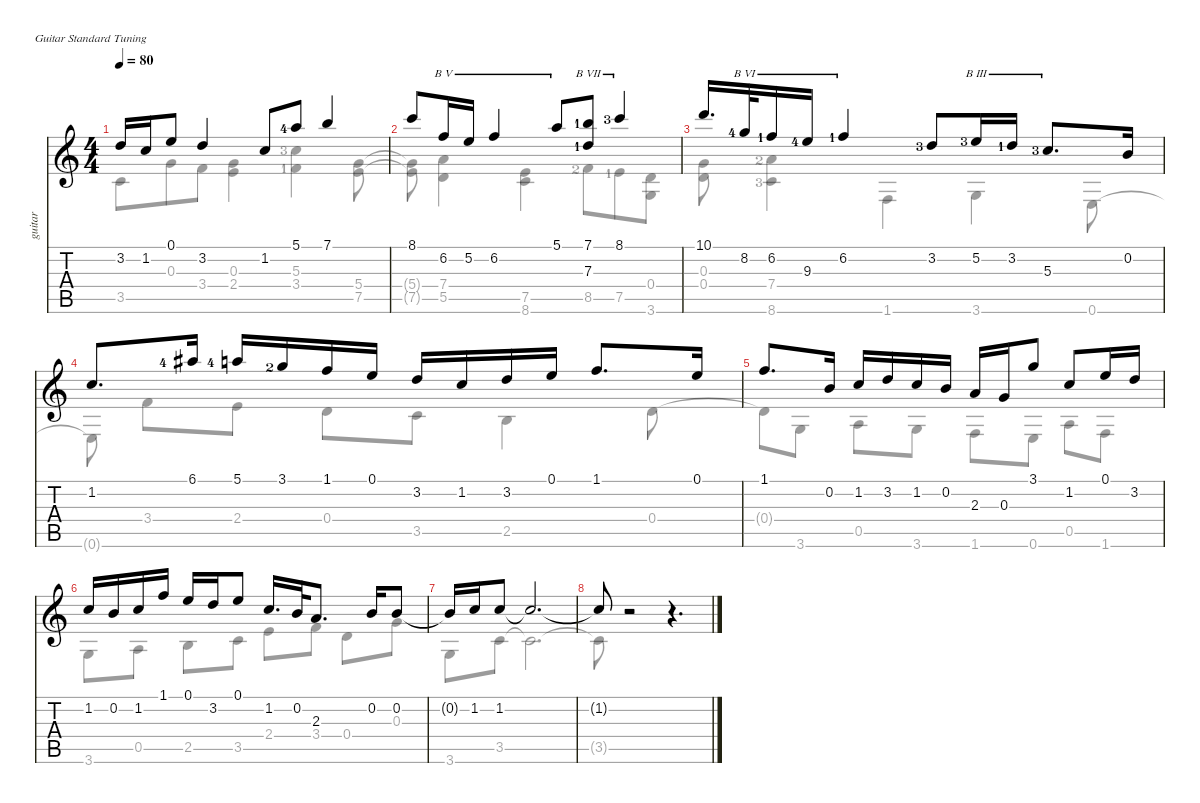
\defaultSystemsLayout 4
\hideDynamics
\bracketExtendMode nobrackets
\otherSystemsTrackNameOrientation horizontal
\track ("Nylon Guitar" "guitar") {instrument acousticguitarnylon}
\staff {score tabs}
\tuning (E4 B3 G3 D3 A2 E2)
\voice
\ts (4 4)
\tempo 80
\clef g2
\ks c
3.2.16{dy mf beam Up} 1.2.16{beam Up} 0.1.8{beam Up} 3.2.4{beam Up} 1.2.8{beam Up} 5.1{lf 5}.8{beam Up} 7.1.4{beam Up} |
8.1.8{beam Up} 6.2.16{barre (5 full) beam Up} 5.2.16{barre (5 full) beam Up} 6.2.4{barre (5 full) beam Up} 5.1.8{barre (5 full) beam Up} (7.1{lf 2} 7.3{lf 2}).8{barre (7 full) beam Up} 8.1{lf 4}.4{barre (7 full) beam Up} |
10.1.16{d beam Up} 8.2{lf 5}.32{barre (6 full) beam Up} 6.2{lf 2}.16{barre (6 full) beam Up} 9.3{lf 5}.16{barre (6 full) beam Up} 6.2{lf 2}.4{barre (6 full) beam Up} 3.2{lf 4}.8{beam Up} 5.2{lf 4}.16{barre (3 full) beam Up} 3.2{lf 2}.16{barre (3 full) beam Up} 5.3{lf 4}.8{d barre (3 full) beam Up} 0.2.16{beam Up} |
1.2.8{d beam Up} 6.1{lf 5 acc #}.16{beam Up} 5.1{lf 5}.16{beam Up} 3.1{lf 3}.16{beam Up} 1.1.16{beam Up} 0.1.16{beam Up} 3.2.16{beam Up} 1.2.16{beam Up} 3.2.16{beam Up} 0.1.16{beam Up} 1.1.8{d beam Up} 0.1.16{beam Up} |
1.1.8{d beam Up} 0.2.16{beam Up} 1.2.16{beam Up} 3.2.16{beam Up} 1.2.16{beam Up} 0.2.16{beam Up} 2.3.16{beam Up} 0.3.16{beam Up} 3.1.8{beam Up} 1.2.8{beam Up} 0.1.16{beam Up} 3.2.16{beam Up} |
1.2.16{beam Up} 0.2.16{beam Up} 1.2.16{beam Up} 1.1.16{beam Up} 0.1.16{beam Up} 3.2.16{beam Up} 0.1.8{beam Up} 1.2.16{d beam Up} 0.2.32{beam Up} 2.3.8{d beam Up} 0.2.16{beam Up} 0.2.8{beam Up} |
0.2{t}.16{beam Up} 1.2.16{beam Up} 1.2.8{beam Up} 1.2{t}.2{d beam Up} |
1.2{t}.8{beam Up} r.2{beam Up} r.4{d beam Up}
\voice
\clef g2
\ottava regular
\simile none
\ks c
3.5{t}.8{dy mf beam Down beam merge} 0.3.8{beam Down beam merge} 3.4.8{beam Down} (2.4 0.3).4{beam Down} (3.4{lf 2} 5.3{lf 4}).4{beam Down} (7.5 5.4).8{beam Down} |
(7.5{t} 5.4{t}).8{beam Down} (7.4 5.5).4{beam Down} (7.5 8.6).4{beam Down} 8.5{lf 3}.8{beam Down beam merge} 7.5{lf 2}.8{beam Down beam merge} (3.6 0.4).8{beam Down} |
(0.4 0.3).8{beam Down} (8.6{lf 4} 7.4{lf 3}).4{beam Down} 1.6.4{beam Down} 3.6.4{beam Down} 0.6.8{beam Down} |
0.6{t}.8{beam Down beam split} 3.4.8{beam Down beam merge} 2.4.8{beam Down beam split} 0.4.8{beam Down beam merge} 3.5.8{beam Down} 2.5.4{beam Down} 0.4.8{beam Down} |
0.4{t}.8{beam Down} 3.6.8{beam Down} 0.5.8{beam Down} 3.6.8{beam Down} 1.6.8{beam Down} 0.6.8{beam Down} 0.5.8{beam Down} 1.6.8{beam Down} |
3.6.8{beam Down} 0.5.8{beam Down} 2.5.8{beam Down} 3.5.8{beam Down} 2.4.8{beam Down} 3.4.8{beam Down} 0.4.8{beam Down} 0.3.8{beam Down} |
3.6.8{beam Down} 3.5.8{beam Down} 3.5{t}.2{d beam Down} |
3.5{t}.8{beam Down} r.2{beam Down} r.4{d beam Down}
